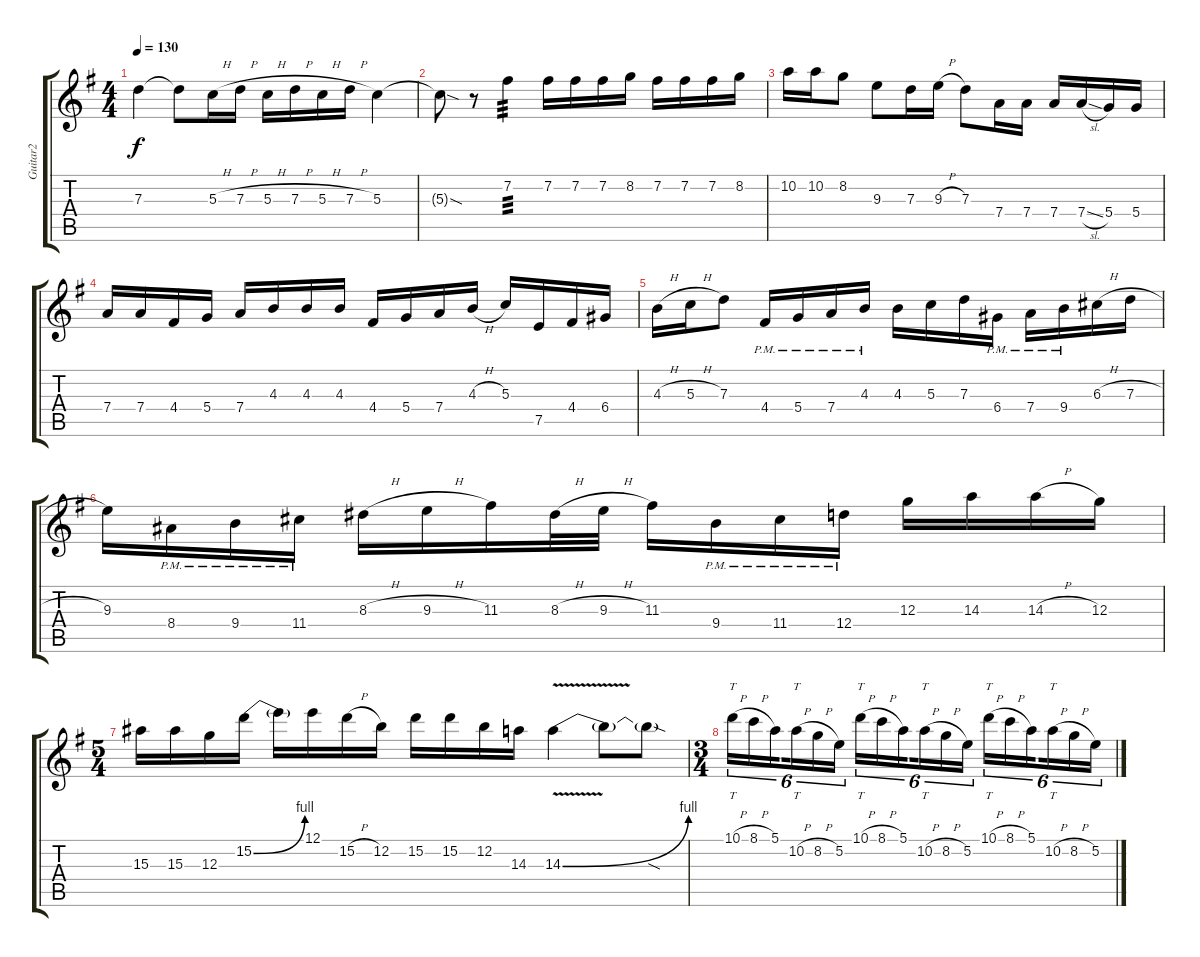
\track ("Guitar2" "Guitar2") {instrument distortionguitar}
\staff {score tabs}
\tuning (E4 B3 G3 D3 A2 E2) {hide}
\ts (4 4)
\tempo 130
\clef g2
\ks eminor
7.3{t}.4{dy f} 7.3{t}.8 5.3{h}.16 7.3{h}.16 5.3{h}.16 7.3{h}.16 5.3{h}.16 7.3{h}.16 5.3.4 |
5.3{sod t}.8 r.8 7.2.4{tp 3} 7.2.16 7.2.16 7.2.16 8.2.16 7.2.16 7.2.16 7.2.16 8.2.16 |
10.2.16 10.2.16 8.2.8 9.3.8 7.3.16 9.3{h}.16 7.3.8 7.4.16 7.4.16 7.4.16 7.4{sl}.16 5.4.16 5.4.16 |
7.4.16 7.4.16 4.4.16 5.4.16 7.4.16 4.3.16 4.3.16 4.3.16 4.4.16 5.4.16 7.4.16 4.3{h}.16 5.3.16 7.5.16 4.4.16 6.4.16 |
4.3{h}.16 5.3{h}.16 7.3.8 4.4{pm}.16 5.4{pm}.16 7.4{pm}.16 4.3{pm}.16 4.3.16 5.3.16 7.3.16 6.4{pm}.16 7.4{pm}.16 9.4{pm}.16 6.3{h}.16 7.3{h}.16 |
9.3.16 8.4{pm}.16 9.4{pm}.16 11.4{pm}.16 8.3{h}.16 9.3{h}.16 11.3.16 8.3{h}.32 9.3{h}.32 11.3.16 9.4{pm}.16 11.4{pm}.16 12.4{pm}.16 12.3.16 14.3.16 14.3{h}.16 12.3.16 |
\ts (5 4)
15.3.16 15.3.16 12.3.16 15.2{be (bend 0 0 60 4)}.16 15.2{t}.16 12.1.16 15.2{h}.16 12.2.16 15.2.16 15.2.16 12.2.16 14.3.16 14.3{be (bend 0 0 60 4) v}.4 14.3{t}.8 14.3{sod t}.8 |
\ts (3 4)
10.1{h}.16{tt tu (6 4)} 8.1{h}.16{tu (6 4)} 5.1.16{tu (6 4) beam splitsecondary} 10.2{h}.16{tt tu (6 4)} 8.2{h}.16{tu (6 4)} 5.2.16{tu (6 4)} 10.1{h}.16{tt tu (6 4)} 8.1{h}.16{tu (6 4)} 5.1.16{tu (6 4) beam splitsecondary} 10.2{h}.16{tt tu (6 4)} 8.2{h}.16{tu (6 4)} 5.2.16{tu (6 4)} 10.1{h}.16{tt tu (6 4)} 8.1{h}.16{tu (6 4)} 5.1.16{tu (6 4) beam splitsecondary} 10.2{h}.16{tt tu (6 4)} 8.2{h}.16{tu (6 4)} 5.2.16{tu (6 4)}
